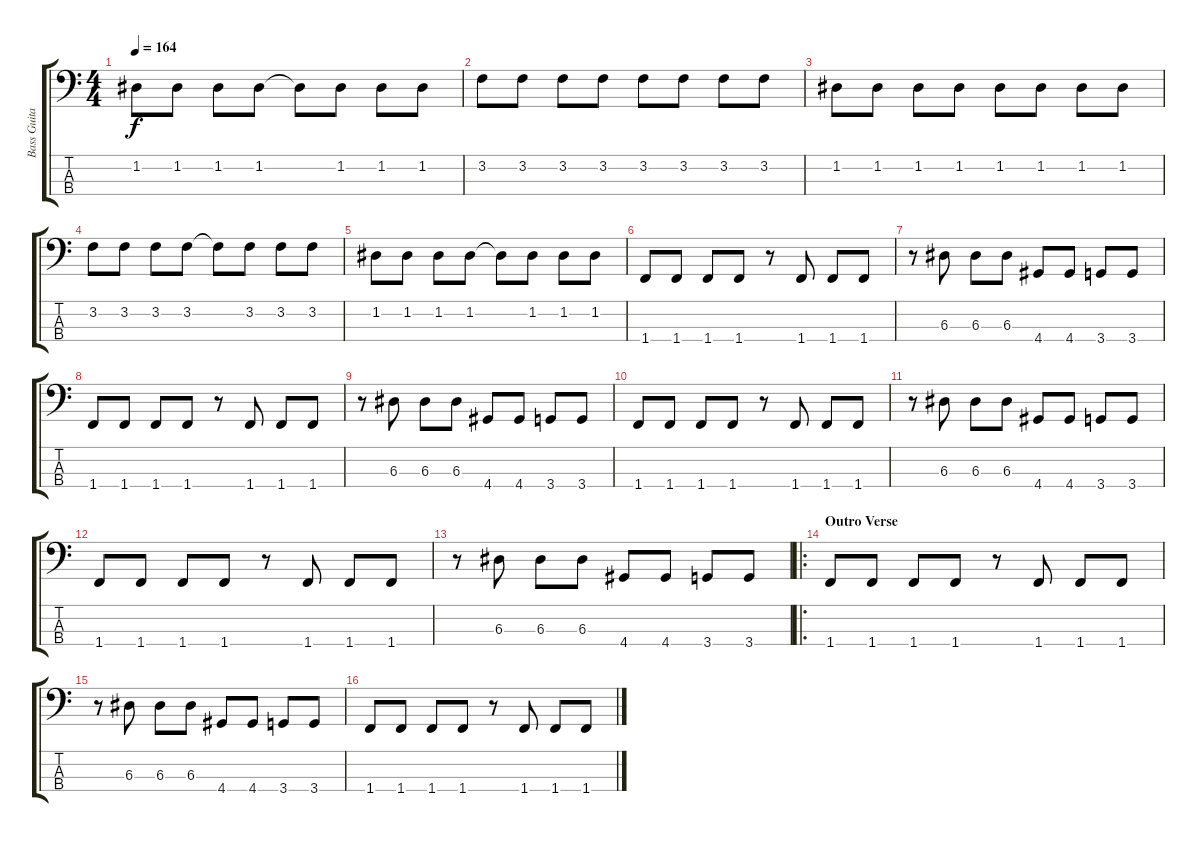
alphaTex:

\track ("Bass Guitar" "Bass Guita") {instrument electricbasspick}
\staff {score tabs}
\tuning (G2 D2 A1 E1) {hide}
\ts (4 4)
\tempo 164
\clef f4
\ks c
1.2.8{dy f} 1.2.8 1.2.8 1.2.8 1.2{t}.8 1.2.8 1.2.8 1.2.8 |
3.2.8 3.2.8 3.2.8 3.2.8 3.2.8 3.2.8 3.2.8 3.2.8 |
1.2.8 1.2.8 1.2.8 1.2.8 1.2.8 1.2.8 1.2.8 1.2.8 |
3.2.8 3.2.8 3.2.8 3.2.8 3.2{t}.8 3.2.8 3.2.8 3.2.8 |
1.2.8 1.2.8 1.2.8 1.2.8 1.2{t}.8 1.2.8 1.2.8 1.2.8 |
1.4.8 1.4.8 1.4.8 1.4.8 r.8 1.4.8 1.4.8 1.4.8 |
r.8 6.3.8 6.3.8 6.3.8 4.4.8 4.4.8 3.4.8 3.4.8 |
1.4.8 1.4.8 1.4.8 1.4.8 r.8 1.4.8 1.4.8 1.4.8 |
r.8 6.3.8 6.3.8 6.3.8 4.4.8 4.4.8 3.4.8 3.4.8 |
1.4.8 1.4.8 1.4.8 1.4.8 r.8 1.4.8 1.4.8 1.4.8 |
r.8 6.3.8 6.3.8 6.3.8 4.4.8 4.4.8 3.4.8 3.4.8 |
1.4.8 1.4.8 1.4.8 1.4.8 r.8 1.4.8 1.4.8 1.4.8 |
r.8 6.3.8 6.3.8 6.3.8 4.4.8 4.4.8 3.4.8 3.4.8 |
\ro
\section ("" "Outro Verse")
1.4.8 1.4.8 1.4.8 1.4.8 r.8 1.4.8 1.4.8 1.4.8 |
r.8 6.3.8 6.3.8 6.3.8 4.4.8 4.4.8 3.4.8 3.4.8 |
1.4.8 1.4.8 1.4.8 1.4.8 r.8 1.4.8 1.4.8 1.4.8
